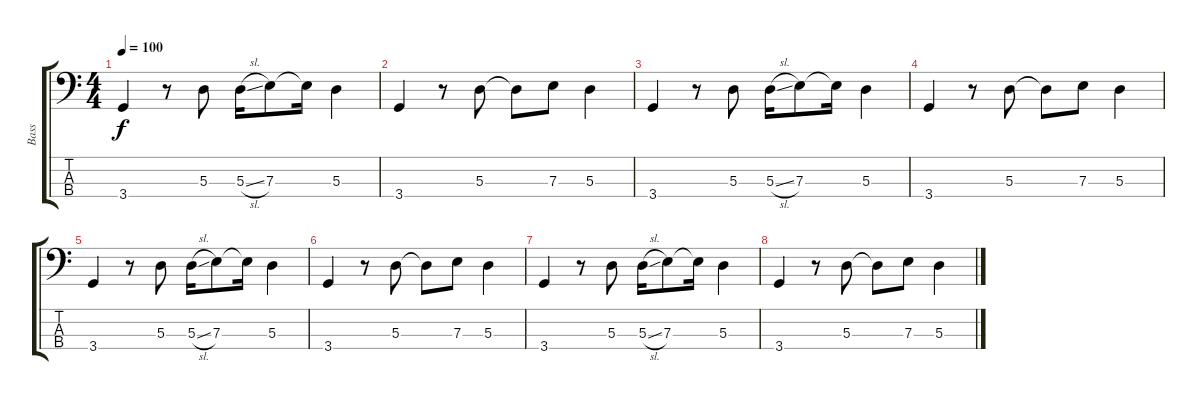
\track ("Bass" "Bass") {instrument electricbassfinger}
\staff {score tabs}
\tuning (G2 D2 A1 E1) {hide}
\ts (4 4)
\tempo 100
\clef f4
\ks c
3.4.4{dy f} r.8 5.3.8 5.3{sl}.16 7.3.8 7.3{t}.16 5.3.4 |
3.4.4 r.8 5.3.8 5.3{t}.8 7.3.8 5.3.4 |
3.4.4 r.8 5.3.8 5.3{sl}.16 7.3.8 7.3{t}.16 5.3.4 |
3.4.4 r.8 5.3.8 5.3{t}.8 7.3.8 5.3.4 |
3.4.4 r.8 5.3.8 5.3{sl}.16 7.3.8 7.3{t}.16 5.3.4 |
3.4.4 r.8 5.3.8 5.3{t}.8 7.3.8 5.3.4 |
3.4.4 r.8 5.3.8 5.3{sl}.16 7.3.8 7.3{t}.16 5.3.4 |
3.4.4 r.8 5.3.8 5.3{t}.8 7.3.8 5.3.4
